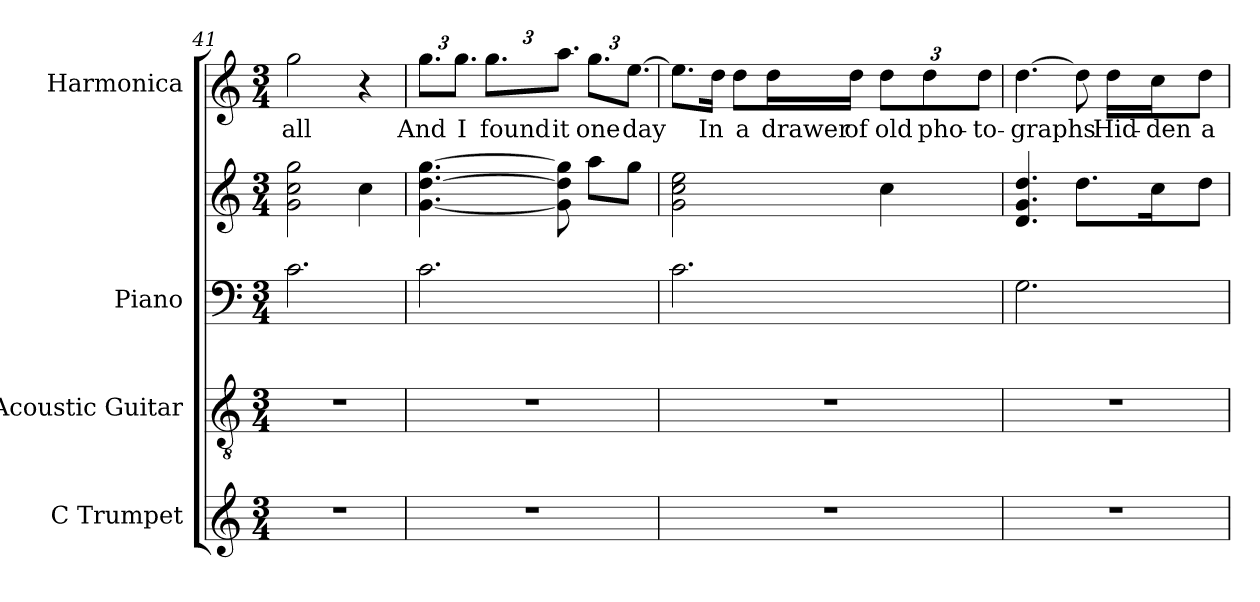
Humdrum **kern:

**kern	**kern	**kern	**kern	**kern	**text
*part4	*part3	*part2	*part2	*part1	*part1
*staff5	*staff4	*staff3	*staff2	*staff1	*staff1
*I"C Trumpet	*I"Acoustic Guitar	*I"Piano	*	*I"Harmonica	*
*I'C Tpt.	*I'Guit.	*I'Pno.	*	*I'Harm.	*
*clefG2	*clefGv2	*clefF4	*clefG2	*clefG2	*
*k[]	*k[]	*k[]	*k[]	*k[]	*
*M3/4	*M3/4	*M3/4	*M3/4	*M3/4	*
=41	=41	=41	=41	=41	=41
2.r	2.r	2.c\	2g\ 2cc\ 2gg\	2gg\	all
.	.	.	4cc\	4r	.
=42	=42	=42	=42	=42	=42
*	*	*	*	*Xbrackettup	*
2.r	2.r	2.c\	[4.g\ [4.dd\ [4.gg\	12.gg\L	And
.	.	.	.	12.gg\J	I
.	.	.	.	12.gg\L	found
.	.	.	8g\] 8dd\] 8gg\]	12.aa\J	it
.	.	.	8aa\L	12.gg\L	one
.	.	.	8gg\J	[12.ee\J	day
=43	=43	=43	=43	=43	=43
2.r	2.r	2.c\	2g\ 2cc\ 2ee\	8.ee\L]	.
.	.	.	.	16dd\Jk	In
.	.	.	.	8dd\L	a
.	.	.	.	16dd\L	drawer
.	.	.	.	16dd\JJ	of
.	.	.	4cc\	12dd\L	old
.	.	.	.	12dd\	pho-
.	.	.	.	12dd\J	-to-
!!LO:PB:g=z
=44	=44	=44	=44	=44	=44
2.r	2.r	2.G\	4.d/ 4.g/ 4.dd/	[4.dd\	-graphs
.	.	.	8.dd\L	8dd\]	.
.	.	.	.	16dd\LL	Hid-
.	.	.	16cc\K	16cc\J	-den
.	.	.	8dd\J	8dd\J	a-
=	=	=	=	=	=
*-	*-	*-	*-	*-	*-
